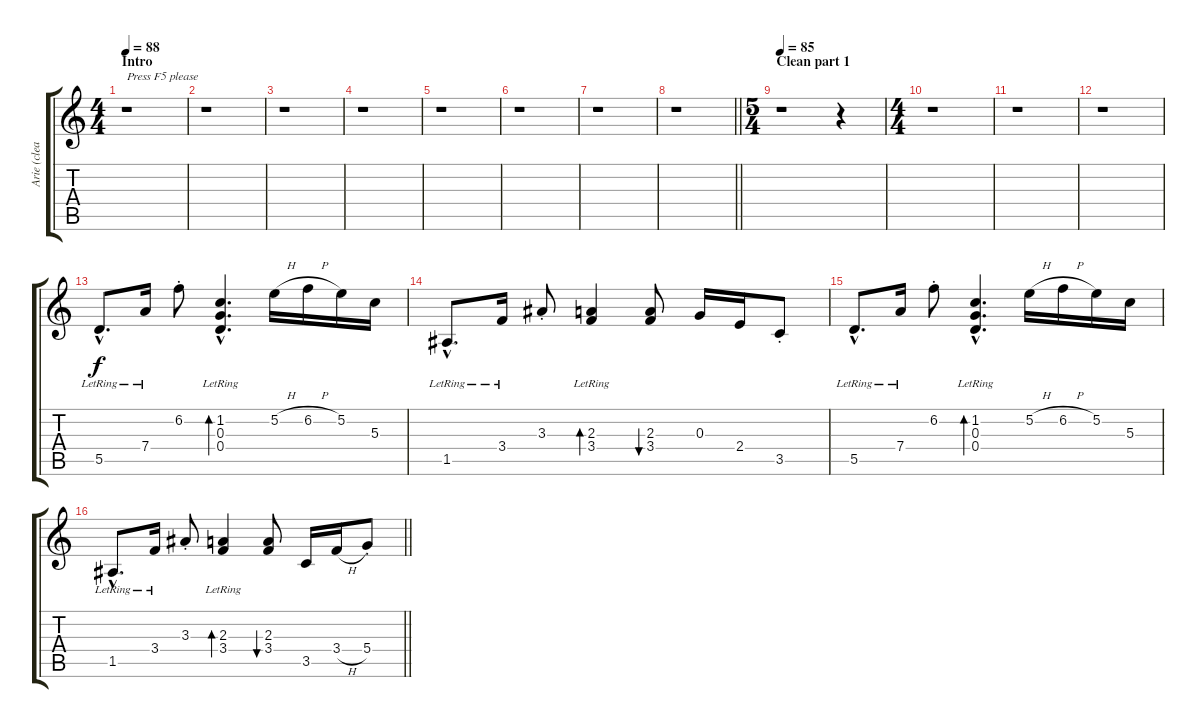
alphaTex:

\track ("Arie (clean)" "Arie (clea") {instrument electricguitarclean}
\staff {score tabs}
\tuning (E4 B3 G3 D3 A2 E2) {hide}
\ts (4 4)
\section ("" "Intro")
\tempo 88
\clef g2
\ks c
r.1{txt "Press F5 please" dy f instrument electricguitarclean} |
r.1 |
r.1 |
r.1 |
r.1 |
r.1 |
r.1 |
\barLineRight lightlight
r.1 |
\ts (5 4)
\section ("" "Clean part 1")
\tempo 85
r.1 r.4 |
\ts (4 4)
r.1 |
r.1 |
r.1 |
5.5{hac lr}.8{d} 7.4{lr}.16 6.2{st}.8 (1.2{hac lr} 0.3{hac lr} 0.4{hac lr}).4{d bd 240} 5.2{h}.16 6.2{h}.16 5.2.16 5.3.16 |
1.5{hac lr}.8{d} 3.4{lr}.16 3.3{st}.8 (2.3{lr} 3.4{lr}).4{bd 240} (2.3 3.4).8{bu 120} 0.3.16 2.4.16 3.5{st}.8 |
5.5{hac lr}.8{d} 7.4{lr}.16 6.2{st}.8 (1.2{hac lr} 0.3{hac lr} 0.4{hac lr}).4{d bd 240} 5.2{h}.16 6.2{h}.16 5.2.16 5.3.16 |
\barLineRight lightlight
1.5{hac lr}.8{d} 3.4{lr}.16 3.3{st}.8 (2.3{lr} 3.4{lr}).4{bd 240} (2.3 3.4).8{bu 120} 3.5.16 3.4{h}.16 5.4{st}.8
